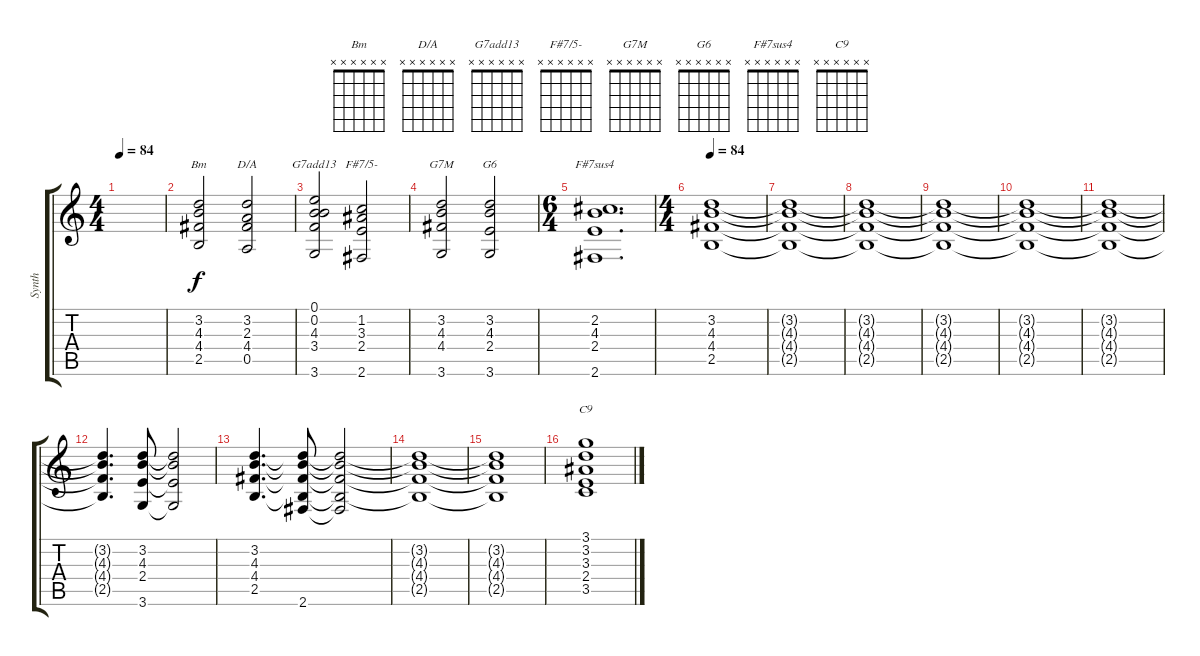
\track ("Synth" "Synth") {instrument percussiveorgan}
\staff {score tabs}
\tuning (E5 B4 G4 D4 A3 E3) {hide}
\chord ("Bm" x x x x x x)
\chord ("D/A" x x x x x x)
\chord ("G7add13" x x x x x x)
\chord ("F#7/5-" x x x x x x)
\chord ("G7M" x x x x x x)
\chord ("G6" x x x x x x)
\chord ("F#7sus4" x x x x x x)
\chord ("C9" x x x x x x)
\ts (4 4)
\tempo 84
\tempo 65
\tempo 84
\clef g2
\ks c
|
(3.2 4.3 4.4 2.5).2{ch "Bm"} (3.2 2.3 4.4 0.5).2{ch "D/A"} |
(0.1 0.2 4.3 3.4 3.6).2{ch "G7add13"} (1.2 3.3 2.4 2.6).2{ch "F#7/5-"} |
(3.2 4.3 4.4 3.6).2{ch "G7M"} (3.2 4.3 2.4 3.6).2{ch "G6"} |
\ts (6 4)
(2.2 4.3 2.4 2.6).1{d ch "F#7sus4"} |
\ts (4 4)
\tempo 84
(3.2 4.3 4.4 2.5).1 |
(3.2{t} 4.3{t} 4.4{t} 2.5{t}).1 |
(3.2{t} 4.3{t} 4.4{t} 2.5{t}).1 |
(3.2{t} 4.3{t} 4.4{t} 2.5{t}).1 |
(3.2{t} 4.3{t} 4.4{t} 2.5{t}).1 |
(3.2{t} 4.3{t} 4.4{t} 2.5{t}).1 |
(3.2{t} 4.3{t} 4.4{t} 2.5{t}).4{d} (3.2 4.3 2.4 3.6).8 (3.2{t} 4.3{t} 2.4{t} 3.6{t}).2 |
(3.2 4.3 4.4 2.5).4{d} (3.2{t} 4.3{t} 4.4{t} 2.5{t} 2.6).8 (3.2{t} 4.3{t} 4.4{t} 2.5{t} 2.6{t}).2 |
(3.2{t} 4.3{t} 4.4{t} 2.5{t}).1 |
(3.2{t} 4.3{t} 4.4{t} 2.5{t}).1 |
(3.1 3.2 3.3 2.4 3.5).1{ch "C9"}
